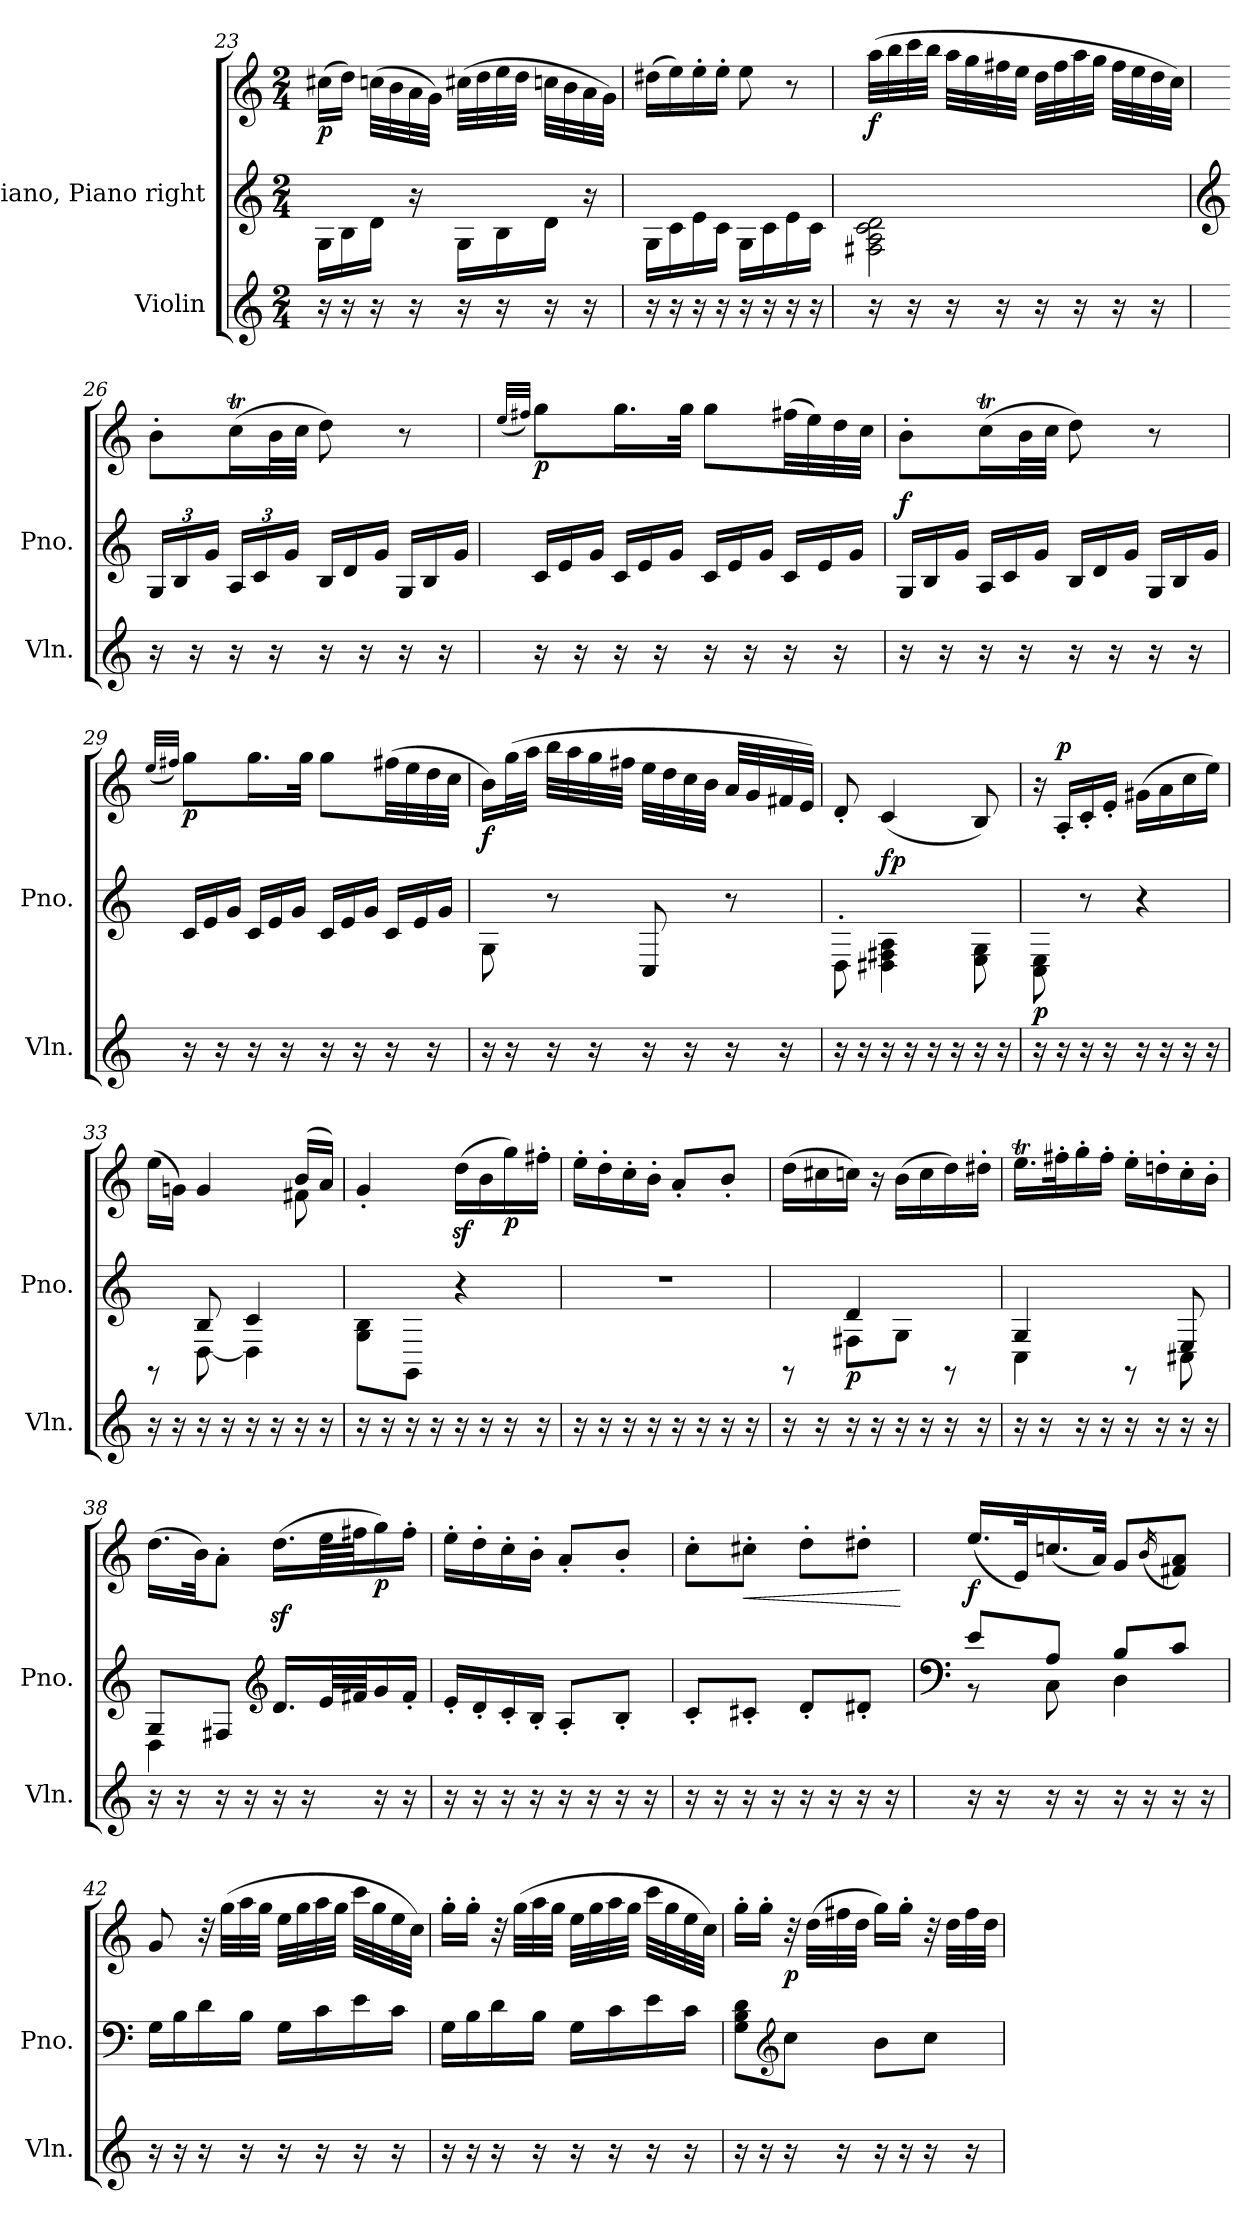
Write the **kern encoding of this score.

**kern	**kern	**kern	**dynam
*part2	*part1	*part1	*part1
*staff3	*staff2	*staff1	*staff1/2
*I"Violin	*I"Piano, Piano right	*	*
*I'Vln.	*I'Pno.	*	*
!!LO:LB:g=z
*clefG2	*clefG2	*clefG2	*
*k[]	*k[]	*k[]	*
*M2/4	*M2/4	*M2/4	*
=23	=23	=23	=23
!	!	!	!LO:DY:b
16r	16G\LL	(>16cc#X\LL	p
16r	16B\	16dd\JJ)	.
16r	16d\JJ	(>32ccn\LLL	.
.	.	32b\	.
16r	16r	32a\	.
.	.	32g\JJJ)	.
16r	16G\LL	(>32cc#X\LLL	.
.	.	32dd\	.
16r	16B\	32ee\	.
.	.	32dd\JJJ	.
16r	16d\JJ	32ccn\LLL	.
.	.	32b\	.
16r	16r	32a\	.
.	.	32g\JJJ)	.
=24	=24	=24	=24
16r	16G\LL	(>16dd#X\LL	.
16r	16c\	16ee\)	.
16r	16e\	16ee'\	.
16r	16c\JJ	16ee'\JJ	.
16r	16G\LL	8ee\	.
16r	16c\	.	.
16r	16e\	8r	.
16r	16c\JJ	.	.
=25	=25	=25	=25
!	!	!	!LO:DY:b
16r	2F#X\ 2A\ 2c\ 2d\	(>32aa\LLL	f
.	.	32bb\	.
16r	.	32ccc\	.
.	.	32bb\JJJ	.
16r	.	32aa\LLL	.
.	.	32gg\	.
16r	.	32ff#X\	.
.	.	32ee\JJJ	.
16r	.	32dd\LLL	.
.	.	32ff#\	.
16r	.	32aa\	.
.	.	32gg\JJJ	.
16r	.	32ff#\LLL	.
.	.	32ee\	.
16r	.	32dd\	.
.	.	32cc\JJJ)	.
!!LO:PB:g=z
=26	=26	=26	=26
*	*clefG2	*	*
*	*Xbrackettup	*	*
16r	24G/LL	8b'\L	.
.	24B/	.	.
16r	.	.	.
.	24g/JJ	.	.
16r	24A/LL	(>16ccT\L	.
.	24c/	.	.
16r	.	32b\L	.
.	24g/JJ	.	.
.	.	32cc\JJJ	.
*	*Xtuplet	*	*
16r	24B/LL	8dd\)	.
.	24d/	.	.
16r	.	.	.
.	24g/JJ	.	.
16r	24G/LL	8r	.
.	24B/	.	.
16r	.	.	.
.	24g/JJ	.	.
=27	=27	=27	=27
.	.	(<32qee/LLL	.
.	.	32qff#X/JJJ)	.
!	!	!	!LO:DY:b
16r	24c/LL	8gg\L	p
.	24e/	.	.
16r	.	.	.
.	24g/JJ	.	.
16r	24c/LL	16.gg\L	.
.	24e/	.	.
16r	.	.	.
.	24g/JJ	.	.
.	.	32gg\JJk	.
16r	24c/LL	8gg\L	.
.	24e/	.	.
16r	.	.	.
.	24g/JJ	.	.
16r	24c/LL	(>32ff#X\LL	.
.	.	32ee\)	.
.	24e/	.	.
16r	.	32dd\	.
.	24g/JJ	.	.
.	.	32cc\JJJ	.
!!LO:LB:g=z
=28	=28	=28	=28
!	!	!	!LO:DY:a=2
16r	24G/LL	8b'\L	f
.	24B/	.	.
16r	.	.	.
.	24g/JJ	.	.
16r	24A/LL	(>16ccT\L	.
.	24c/	.	.
16r	.	32b\L	.
.	24g/JJ	.	.
.	.	32cc\JJJ	.
16r	24B/LL	8dd\)	.
.	24d/	.	.
16r	.	.	.
.	24g/JJ	.	.
16r	24G/LL	8r	.
.	24B/	.	.
16r	.	.	.
.	24g/JJ	.	.
=29	=29	=29	=29
.	.	(<32qee/LLL	.
.	.	32qff#X/JJJ)	.
!	!	!	!LO:DY:b
16r	24c/LL	8gg\L	p
.	24e/	.	.
16r	.	.	.
.	24g/JJ	.	.
16r	24c/LL	16.gg\L	.
.	24e/	.	.
16r	.	.	.
.	24g/JJ	.	.
.	.	32gg\JJk	.
16r	24c/LL	8gg\L	.
.	24e/	.	.
16r	.	.	.
.	24g/JJ	.	.
16r	24c/LL	(>32ff#\LL	.
.	.	32ee\	.
.	24e/	.	.
16r	.	32dd\	.
.	24g/JJ	.	.
.	.	32cc\JJJ	.
!!LO:LB:g=z
=30	=30	=30	=30
!	!	!	!LO:DY:b
16r	8G\	16b\LL)	f
16r	.	(>32gg\L	.
.	.	32aa\JJJ	.
16r	8r	32bb\LLL	.
.	.	32aa\	.
16r	.	32gg\	.
.	.	32ff#X\JJJ	.
16r	8C/	32ee\LLL	.
.	.	32dd\	.
16r	.	32cc\	.
.	.	32b\JJJ	.
16r	8r	32a/LLL	.
.	.	32g/	.
16r	.	32f#X/	.
.	.	32e/JJJ)	.
=31	=31	=31	=31
16r	8D'\	8d'/	.
16r	.	.	.
!	!	!	!LO:DY:a=2
16r	4D#X\ 4F#X\ 4A\	(<4c/	fp
16r	.	.	.
16r	.	.	.
16r	.	.	.
16r	8E\ 8G\	8B/)	.
16r	.	.	.
=32	=32	=32	=32
!	!	!	!LO:DY:b=2
16r	8C\ 8E\	16r	p
!	!	!	!LO:DY:a
16r	.	16A'/LL	p
16r	8r	16c'/	.
16r	.	16e'/JJ	.
16r	4r	(>16g#X\LL	.
16r	.	16a\	.
16r	.	16cc\	.
16r	.	16ee\JJ)	.
=33	=33	=33	=33
*	*^	*^	*
16r	8rGG	8ryy	(>16ee\LL	4.ryy	.
16r	.	.	16gn\JJ)	.	.
16r	8B/	[8D\	4g/	.	.
16r	.	.	.	.	.
16r	4c/	4D\]	.	.	.
16r	.	.	.	.	.
16r	.	.	(>16b/LL	8f#X\	.
16r	.	.	16a/JJ)	.	.
*	*v	*v	*	*	*
*	*	*v	*v	*
!!LO:LB:g=z
=34	=34	=34	=34
16r	8G\ 8B\L	4g'/	.
16r	.	.	.
16r	8GG\J	.	.
16r	.	.	.
16r	4r	(>16ddz<\LL	.
16r	.	16b\	.
!	!	!	!LO:DY:b
16r	.	16gg\)	p
16r	.	16ff#X'\JJ	.
=35	=35	=35	=35
16r	2r	16ee'\LL	.
16r	.	16dd'\	.
16r	.	16cc'\	.
16r	.	16b'\JJ	.
16r	.	8a'/L	.
16r	.	.	.
16r	.	8b'/J	.
16r	.	.	.
=36	=36	=36	=36
*	*^	*	*
16r	8rGG	8ryy	(>16dd\LL	.
16r	.	.	16cc#X\	.
!	!	!	!	!LO:DY:b=2
16r	4d/	8F#X\L	16ccn\JJ)	p
16r	.	.	16r	.
16r	.	8G\J	(>16b\LL	.
16r	.	.	16cc\	.
16r	8rGG	8ryy	16dd\)	.
16r	.	.	16dd#X'\JJ	.
=37	=37	=37	=37	=37
16r	4G/	4C\	16.eet\LL	.
16r	.	.	.	.
.	.	.	32ff#X'\K	.
16r	.	.	16gg'\	.
16r	.	.	16ff#'\JJ	.
16r	8rGG	8ryy	16ee'\LL	.
16r	.	.	16ddn'\	.
16r	8E/	8C#X\	16cc'\	.
16r	.	.	16b'\JJ	.
!!LO:PB:g=z
=38	=38	=38	=38	=38
16r	8G/L	4D\	(>16.dd\LL	.
16r	.	.	.	.
.	.	.	32b\JK)	.
16r	8F#X/J	.	8a'\J	.
16r	.	.	.	.
*	*clefG2	*	*	*
16r	16.d/LL	4ryy	(>16.ddz<\LL	.
16r	.	.	.	.
.	64e/LL	.	64ee\LL	.
.	64f#X/JJ	.	64ff#X\JJ	.
!	!	!	!	!LO:DY:b
16r	16g/	.	16gg\)	p
16r	16f#'/JJ	.	16ff#'\JJ	.
*	*v	*v	*	*
=39	=39	=39	=39
16r	16e'/LL	16ee'\LL	.
16r	16d'/	16dd'\	.
16r	16c'/	16cc'\	.
16r	16B'/JJ	16b'\JJ	.
16r	8A'/L	8a'/L	.
16r	.	.	.
16r	8B'/J	8b'/J	.
16r	.	.	.
=40	=40	=40	=40
16r	8c'/L	8cc'\L	.
16r	.	.	.
!	!	!	!LO:HP:b
16r	8c#X'/J	8cc#X'\J	<
16r	.	.	.
16r	8d'/L	8dd'\L	.
16r	.	.	.
16r	8d#X'/J	8dd#X'\J	.
16r	.	.	.
.	.	.	[
=41	=41	=41	=41
*	*clefF4	*	*
*	*^	*	*
!	!	!	!	!LO:DY:b
16r	8e/L	8r	(<16.ee/LL	f
16r	.	.	.	.
.	.	.	32e/K)	.
16r	8A/J	8C\	(<16.ccn/	.
16r	.	.	.	.
.	.	.	32a/JJk)	.
16r	8B/L	4D\	8g/L	.
16r	.	.	.	.
.	.	.	(<16qb/	.
16r	8c/J	.	8f#X/ 8a/J)	.
16r	.	.	.	.
*	*v	*v	*	*
!!LO:LB:g=z
=42	=42	=42	=42
16r	16G\LL	8g/	.
16r	16B\	.	.
16r	16d\	32r	.
.	.	(>32gg\LLL	.
16r	16B\JJ	32aa\	.
.	.	32gg\JJJ	.
16r	16G\LL	32ee\LLL	.
.	.	32gg\	.
16r	16c\	32aa\	.
.	.	32gg\JJJ	.
16r	16e\	32ccc\LLL	.
.	.	32gg\	.
16r	16c\JJ	32ee\	.
.	.	32cc\JJJ)	.
=43	=43	=43	=43
16r	16G\LL	16gg'\LL	.
16r	16B\	16gg'\JJ	.
16r	16d\	32r	.
.	.	(>32gg\LLL	.
16r	16B\JJ	32aa\	.
.	.	32gg\JJJ	.
16r	16G\LL	32ee\LLL	.
.	.	32gg\	.
16r	16c\	32aa\	.
.	.	32gg\JJJ	.
16r	16e\	32ccc\LLL	.
.	.	32gg\	.
16r	16c\JJ	32ee\	.
.	.	32cc\JJJ)	.
=44	=44	=44	=44
16r	8G\ 8B\ 8d\L	16gg'\LL	.
16r	.	16gg'\JJ	.
*	*clefG2	*	*
!	!	!	!LO:DY:b
16r	8cc\J	32r	p
.	.	(>32dd\LLL	.
16r	.	32ff#X\	.
.	.	32dd\JJJ	.
16r	8b\L	16gg\LL)	.
16r	.	16gg'\JJ	.
16r	8cc\J	32r	.
.	.	32dd\LLL	.
16r	.	32ff#\	.
.	.	32dd\JJJ	.
=	=	=	=
*-	*-	*-	*-
